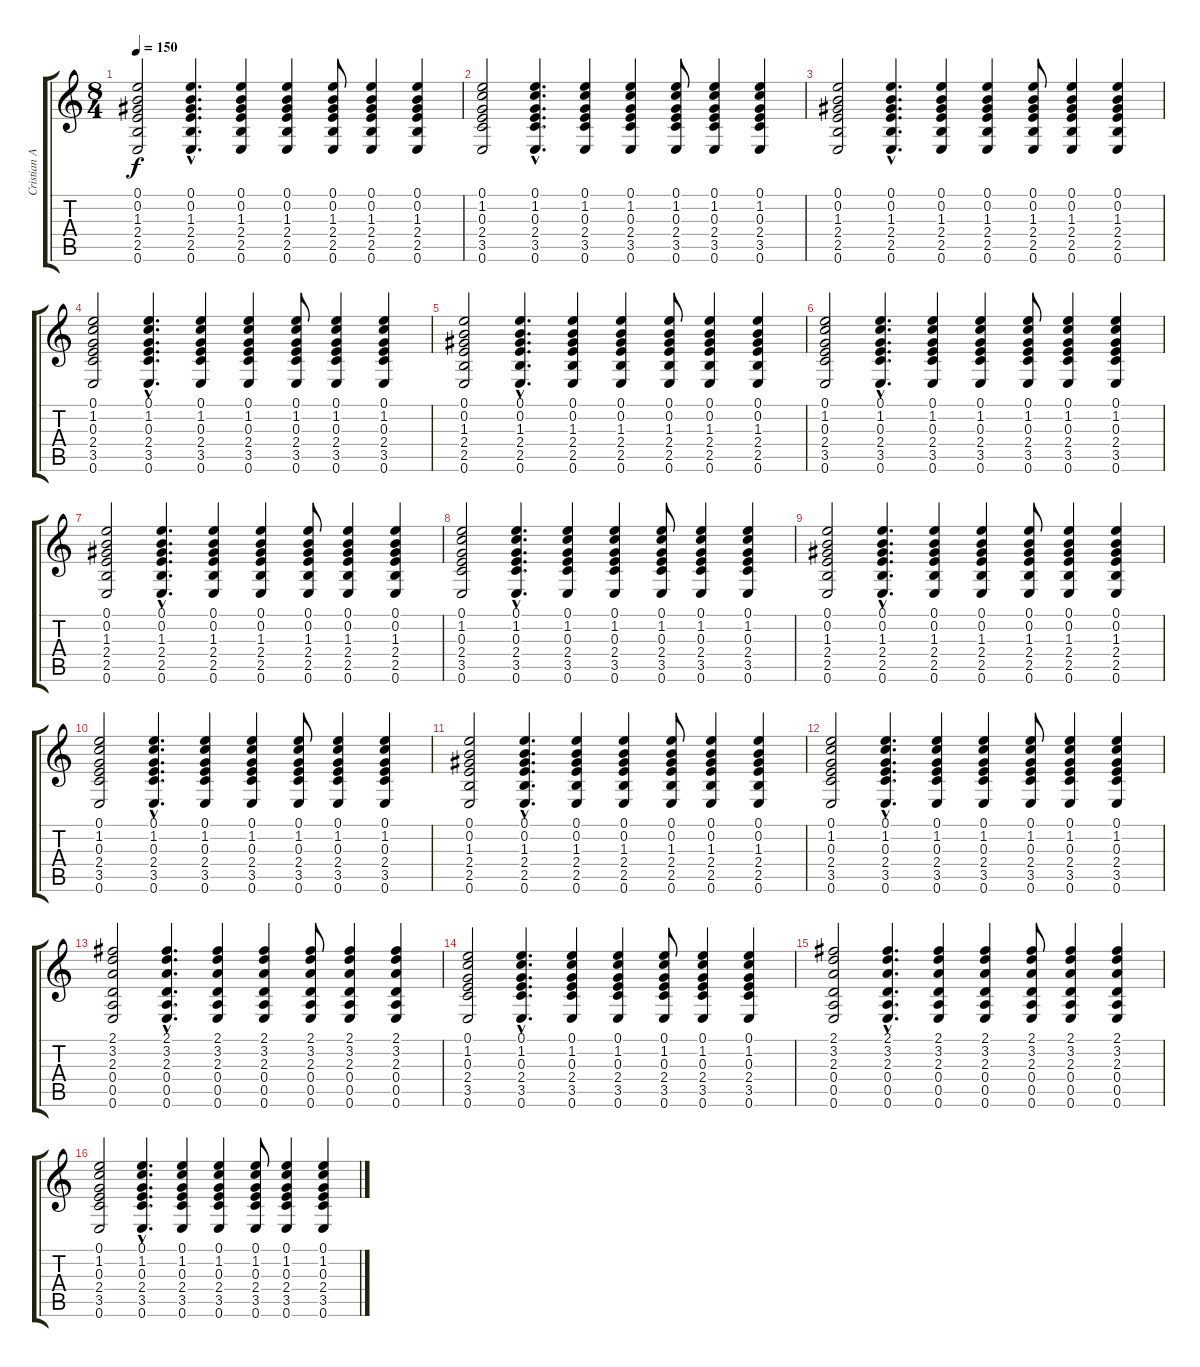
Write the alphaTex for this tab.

\track ("Cristian Aldana" "Cristian A") {instrument acousticguitarnylon}
\staff {score tabs}
\tuning (E4 B3 G3 D3 A2 E2) {hide}
\ts (8 4)
\tempo 150
\clef g2
\ks c
(0.1 0.2 1.3 2.4 2.5 0.6).2{dy f} (0.1{hac} 0.2{hac} 1.3{hac} 2.4{hac} 2.5{hac} 0.6{hac}).4{d} (0.1 0.2 1.3 2.4 2.5 0.6).4 (0.1 0.2 1.3 2.4 2.5 0.6).4 (0.1 0.2 1.3 2.4 2.5 0.6).8 (0.1 0.2 1.3 2.4 2.5 0.6).4 (0.1 0.2 1.3 2.4 2.5 0.6).4 |
(0.1 1.2 0.3 2.4 3.5 0.6).2 (0.1{hac} 1.2{hac} 0.3{hac} 2.4{hac} 3.5{hac} 0.6{hac}).4{d} (0.1 1.2 0.3 2.4 3.5 0.6).4 (0.1 1.2 0.3 2.4 3.5 0.6).4 (0.1 1.2 0.3 2.4 3.5 0.6).8 (0.1 1.2 0.3 2.4 3.5 0.6).4 (0.1 1.2 0.3 2.4 3.5 0.6).4 |
(0.1 0.2 1.3 2.4 2.5 0.6).2 (0.1{hac} 0.2{hac} 1.3{hac} 2.4{hac} 2.5{hac} 0.6{hac}).4{d} (0.1 0.2 1.3 2.4 2.5 0.6).4 (0.1 0.2 1.3 2.4 2.5 0.6).4 (0.1 0.2 1.3 2.4 2.5 0.6).8 (0.1 0.2 1.3 2.4 2.5 0.6).4 (0.1 0.2 1.3 2.4 2.5 0.6).4 |
(0.1 1.2 0.3 2.4 3.5 0.6).2 (0.1{hac} 1.2{hac} 0.3{hac} 2.4{hac} 3.5{hac} 0.6{hac}).4{d} (0.1 1.2 0.3 2.4 3.5 0.6).4 (0.1 1.2 0.3 2.4 3.5 0.6).4 (0.1 1.2 0.3 2.4 3.5 0.6).8 (0.1 1.2 0.3 2.4 3.5 0.6).4 (0.1 1.2 0.3 2.4 3.5 0.6).4 |
(0.1 0.2 1.3 2.4 2.5 0.6).2 (0.1{hac} 0.2{hac} 1.3{hac} 2.4{hac} 2.5{hac} 0.6{hac}).4{d} (0.1 0.2 1.3 2.4 2.5 0.6).4 (0.1 0.2 1.3 2.4 2.5 0.6).4 (0.1 0.2 1.3 2.4 2.5 0.6).8 (0.1 0.2 1.3 2.4 2.5 0.6).4 (0.1 0.2 1.3 2.4 2.5 0.6).4 |
(0.1 1.2 0.3 2.4 3.5 0.6).2 (0.1{hac} 1.2{hac} 0.3{hac} 2.4{hac} 3.5{hac} 0.6{hac}).4{d} (0.1 1.2 0.3 2.4 3.5 0.6).4 (0.1 1.2 0.3 2.4 3.5 0.6).4 (0.1 1.2 0.3 2.4 3.5 0.6).8 (0.1 1.2 0.3 2.4 3.5 0.6).4 (0.1 1.2 0.3 2.4 3.5 0.6).4 |
(0.1 0.2 1.3 2.4 2.5 0.6).2 (0.1{hac} 0.2{hac} 1.3{hac} 2.4{hac} 2.5{hac} 0.6{hac}).4{d} (0.1 0.2 1.3 2.4 2.5 0.6).4 (0.1 0.2 1.3 2.4 2.5 0.6).4 (0.1 0.2 1.3 2.4 2.5 0.6).8 (0.1 0.2 1.3 2.4 2.5 0.6).4 (0.1 0.2 1.3 2.4 2.5 0.6).4 |
(0.1 1.2 0.3 2.4 3.5 0.6).2 (0.1{hac} 1.2{hac} 0.3{hac} 2.4{hac} 3.5{hac} 0.6{hac}).4{d} (0.1 1.2 0.3 2.4 3.5 0.6).4 (0.1 1.2 0.3 2.4 3.5 0.6).4 (0.1 1.2 0.3 2.4 3.5 0.6).8 (0.1 1.2 0.3 2.4 3.5 0.6).4 (0.1 1.2 0.3 2.4 3.5 0.6).4 |
(0.1 0.2 1.3 2.4 2.5 0.6).2 (0.1{hac} 0.2{hac} 1.3{hac} 2.4{hac} 2.5{hac} 0.6{hac}).4{d} (0.1 0.2 1.3 2.4 2.5 0.6).4 (0.1 0.2 1.3 2.4 2.5 0.6).4 (0.1 0.2 1.3 2.4 2.5 0.6).8 (0.1 0.2 1.3 2.4 2.5 0.6).4 (0.1 0.2 1.3 2.4 2.5 0.6).4 |
(0.1 1.2 0.3 2.4 3.5 0.6).2 (0.1{hac} 1.2{hac} 0.3{hac} 2.4{hac} 3.5{hac} 0.6{hac}).4{d} (0.1 1.2 0.3 2.4 3.5 0.6).4 (0.1 1.2 0.3 2.4 3.5 0.6).4 (0.1 1.2 0.3 2.4 3.5 0.6).8 (0.1 1.2 0.3 2.4 3.5 0.6).4 (0.1 1.2 0.3 2.4 3.5 0.6).4 |
(0.1 0.2 1.3 2.4 2.5 0.6).2 (0.1{hac} 0.2{hac} 1.3{hac} 2.4{hac} 2.5{hac} 0.6{hac}).4{d} (0.1 0.2 1.3 2.4 2.5 0.6).4 (0.1 0.2 1.3 2.4 2.5 0.6).4 (0.1 0.2 1.3 2.4 2.5 0.6).8 (0.1 0.2 1.3 2.4 2.5 0.6).4 (0.1 0.2 1.3 2.4 2.5 0.6).4 |
(0.1 1.2 0.3 2.4 3.5 0.6).2 (0.1{hac} 1.2{hac} 0.3{hac} 2.4{hac} 3.5{hac} 0.6{hac}).4{d} (0.1 1.2 0.3 2.4 3.5 0.6).4 (0.1 1.2 0.3 2.4 3.5 0.6).4 (0.1 1.2 0.3 2.4 3.5 0.6).8 (0.1 1.2 0.3 2.4 3.5 0.6).4 (0.1 1.2 0.3 2.4 3.5 0.6).4 |
(2.1 3.2 2.3 0.4 0.5 0.6).2 (2.1{hac} 3.2{hac} 2.3{hac} 0.4{hac} 0.5{hac} 0.6{hac}).4{d} (2.1 3.2 2.3 0.4 0.5 0.6).4 (2.1 3.2 2.3 0.4 0.5 0.6).4 (2.1 3.2 2.3 0.4 0.5 0.6).8 (2.1 3.2 2.3 0.4 0.5 0.6).4 (2.1 3.2 2.3 0.4 0.5 0.6).4 |
(0.1 1.2 0.3 2.4 3.5 0.6).2 (0.1{hac} 1.2{hac} 0.3{hac} 2.4{hac} 3.5{hac} 0.6{hac}).4{d} (0.1 1.2 0.3 2.4 3.5 0.6).4 (0.1 1.2 0.3 2.4 3.5 0.6).4 (0.1 1.2 0.3 2.4 3.5 0.6).8 (0.1 1.2 0.3 2.4 3.5 0.6).4 (0.1 1.2 0.3 2.4 3.5 0.6).4 |
(2.1 3.2 2.3 0.4 0.5 0.6).2 (2.1{hac} 3.2{hac} 2.3{hac} 0.4{hac} 0.5{hac} 0.6{hac}).4{d} (2.1 3.2 2.3 0.4 0.5 0.6).4 (2.1 3.2 2.3 0.4 0.5 0.6).4 (2.1 3.2 2.3 0.4 0.5 0.6).8 (2.1 3.2 2.3 0.4 0.5 0.6).4 (2.1 3.2 2.3 0.4 0.5 0.6).4 |
(0.1 1.2 0.3 2.4 3.5 0.6).2 (0.1{hac} 1.2{hac} 0.3{hac} 2.4{hac} 3.5{hac} 0.6{hac}).4{d} (0.1 1.2 0.3 2.4 3.5 0.6).4 (0.1 1.2 0.3 2.4 3.5 0.6).4 (0.1 1.2 0.3 2.4 3.5 0.6).8 (0.1 1.2 0.3 2.4 3.5 0.6).4 (0.1 1.2 0.3 2.4 3.5 0.6).4
